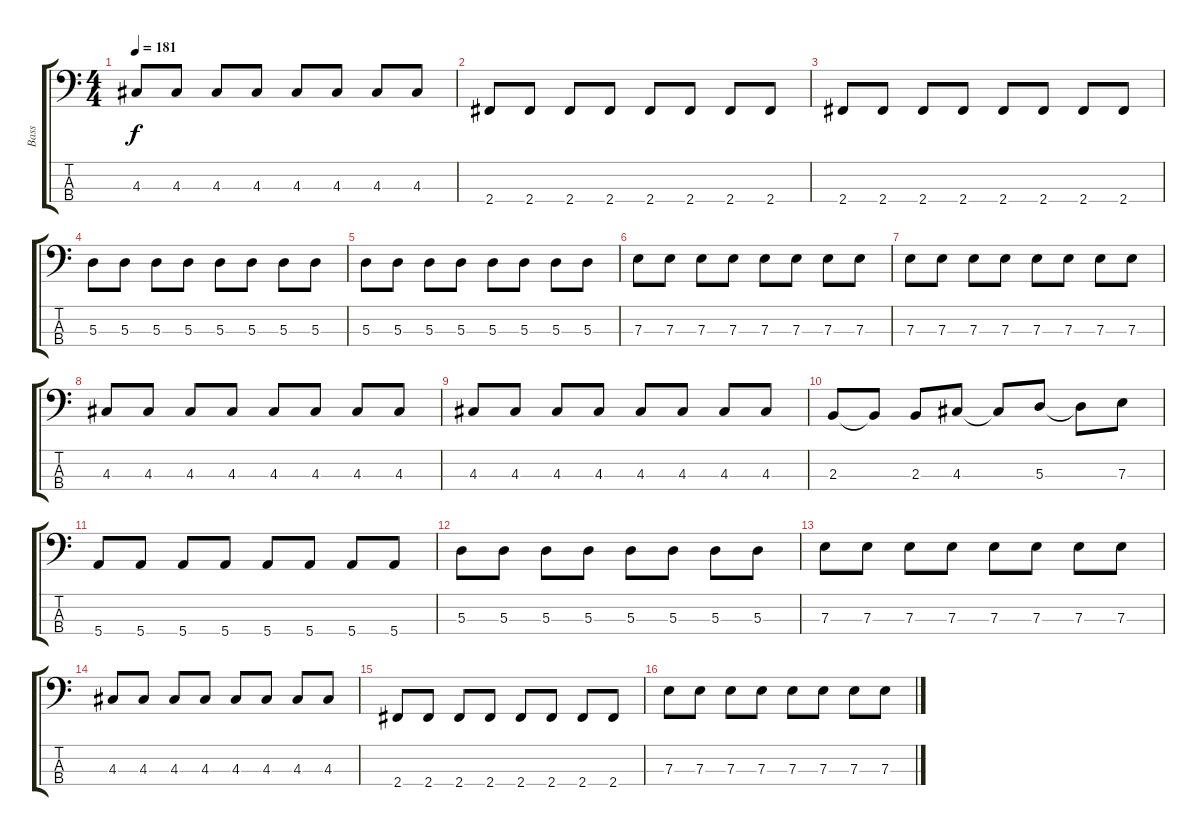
\track ("Bass" "Bass") {instrument electricbassfinger}
\staff {score tabs}
\tuning (G2 D2 A1 E1) {hide}
\ts (4 4)
\tempo 181
\clef f4
\ks c
4.3.8{dy f} 4.3.8 4.3.8 4.3.8 4.3.8 4.3.8 4.3.8 4.3.8 |
2.4.8 2.4.8 2.4.8 2.4.8 2.4.8 2.4.8 2.4.8 2.4.8 |
2.4.8 2.4.8 2.4.8 2.4.8 2.4.8 2.4.8 2.4.8 2.4.8 |
5.3.8 5.3.8 5.3.8 5.3.8 5.3.8 5.3.8 5.3.8 5.3.8 |
5.3.8 5.3.8 5.3.8 5.3.8 5.3.8 5.3.8 5.3.8 5.3.8 |
7.3.8 7.3.8 7.3.8 7.3.8 7.3.8 7.3.8 7.3.8 7.3.8 |
7.3.8 7.3.8 7.3.8 7.3.8 7.3.8 7.3.8 7.3.8 7.3.8 |
4.3.8 4.3.8 4.3.8 4.3.8 4.3.8 4.3.8 4.3.8 4.3.8 |
4.3.8 4.3.8 4.3.8 4.3.8 4.3.8 4.3.8 4.3.8 4.3.8 |
2.3.8 2.3{t}.8 2.3.8 4.3.8 4.3{t}.8 5.3.8 5.3{t}.8 7.3.8 |
5.4.8 5.4.8 5.4.8 5.4.8 5.4.8 5.4.8 5.4.8 5.4.8 |
5.3.8 5.3.8 5.3.8 5.3.8 5.3.8 5.3.8 5.3.8 5.3.8 |
7.3.8 7.3.8 7.3.8 7.3.8 7.3.8 7.3.8 7.3.8 7.3.8 |
4.3.8 4.3.8 4.3.8 4.3.8 4.3.8 4.3.8 4.3.8 4.3.8 |
2.4.8 2.4.8 2.4.8 2.4.8 2.4.8 2.4.8 2.4.8 2.4.8 |
7.3.8 7.3.8 7.3.8 7.3.8 7.3.8 7.3.8 7.3.8 7.3.8
